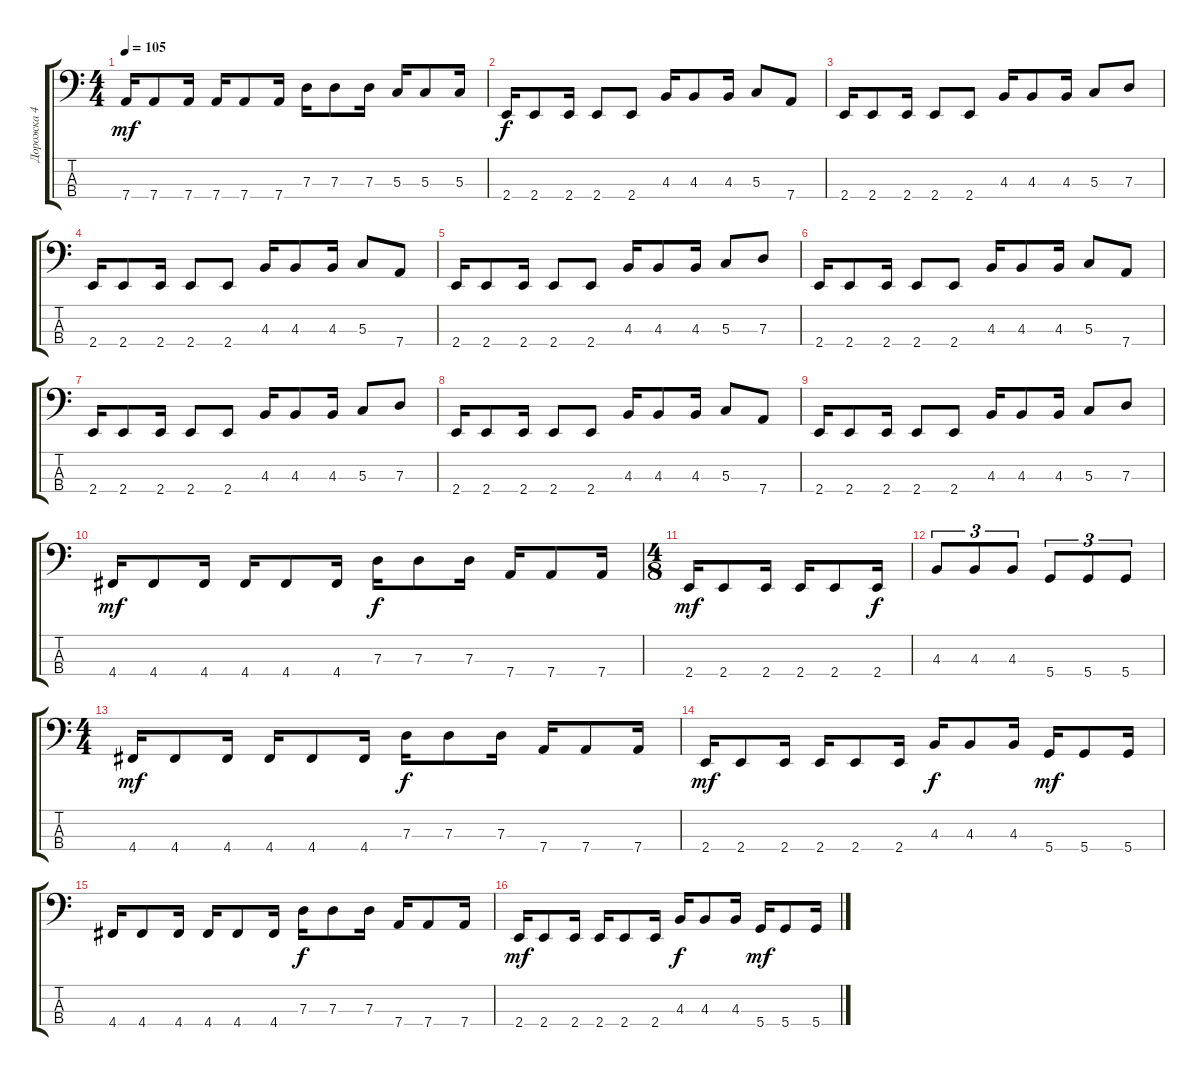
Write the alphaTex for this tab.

\track ("Дорожка 4" "Дорожка 4") {instrument electricbasspick}
\staff {score tabs}
\tuning (F2 C2 G1 D1) {hide}
\ts (4 4)
\tempo 105
\clef f4
\ks c
7.4.16{dy mf} 7.4.8 7.4.16 7.4.16 7.4.8 7.4.16 7.3.16 7.3.8 7.3.16 5.3.16 5.3.8 5.3.16 |
2.4.16{dy f} 2.4.8 2.4.16 2.4.8 2.4.8 4.3.16 4.3.8 4.3.16 5.3.8 7.4.8 |
2.4.16 2.4.8 2.4.16 2.4.8 2.4.8 4.3.16 4.3.8 4.3.16 5.3.8 7.3.8 |
2.4.16 2.4.8 2.4.16 2.4.8 2.4.8 4.3.16 4.3.8 4.3.16 5.3.8 7.4.8 |
2.4.16 2.4.8 2.4.16 2.4.8 2.4.8 4.3.16 4.3.8 4.3.16 5.3.8 7.3.8 |
2.4.16 2.4.8 2.4.16 2.4.8 2.4.8 4.3.16 4.3.8 4.3.16 5.3.8 7.4.8 |
2.4.16 2.4.8 2.4.16 2.4.8 2.4.8 4.3.16 4.3.8 4.3.16 5.3.8 7.3.8 |
2.4.16 2.4.8 2.4.16 2.4.8 2.4.8 4.3.16 4.3.8 4.3.16 5.3.8 7.4.8 |
2.4.16 2.4.8 2.4.16 2.4.8 2.4.8 4.3.16 4.3.8 4.3.16 5.3.8 7.3.8 |
4.4.16{dy mf} 4.4.8 4.4.16 4.4.16 4.4.8 4.4.16 7.3.16{dy f} 7.3.8 7.3.16 7.4.16 7.4.8 7.4.16 |
\ts (4 8)
2.4.16{dy mf} 2.4.8 2.4.16 2.4.16 2.4.8 2.4.16{dy f} |
4.3.8{tu (3 2)} 4.3.8{tu (3 2)} 4.3.8{tu (3 2)} 5.4.8{tu (3 2)} 5.4.8{tu (3 2)} 5.4.8{tu (3 2)} |
\ts (4 4)
4.4.16{dy mf} 4.4.8 4.4.16 4.4.16 4.4.8 4.4.16 7.3.16{dy f} 7.3.8 7.3.16 7.4.16 7.4.8 7.4.16 |
2.4.16{dy mf} 2.4.8 2.4.16 2.4.16 2.4.8 2.4.16 4.3.16{dy f} 4.3.8 4.3.16 5.4.16{dy mf} 5.4.8 5.4.16 |
4.4.16 4.4.8 4.4.16 4.4.16 4.4.8 4.4.16 7.3.16{dy f} 7.3.8 7.3.16 7.4.16 7.4.8 7.4.16 |
2.4.16{dy mf} 2.4.8 2.4.16 2.4.16 2.4.8 2.4.16 4.3.16{dy f} 4.3.8 4.3.16 5.4.16{dy mf} 5.4.8 5.4.16
